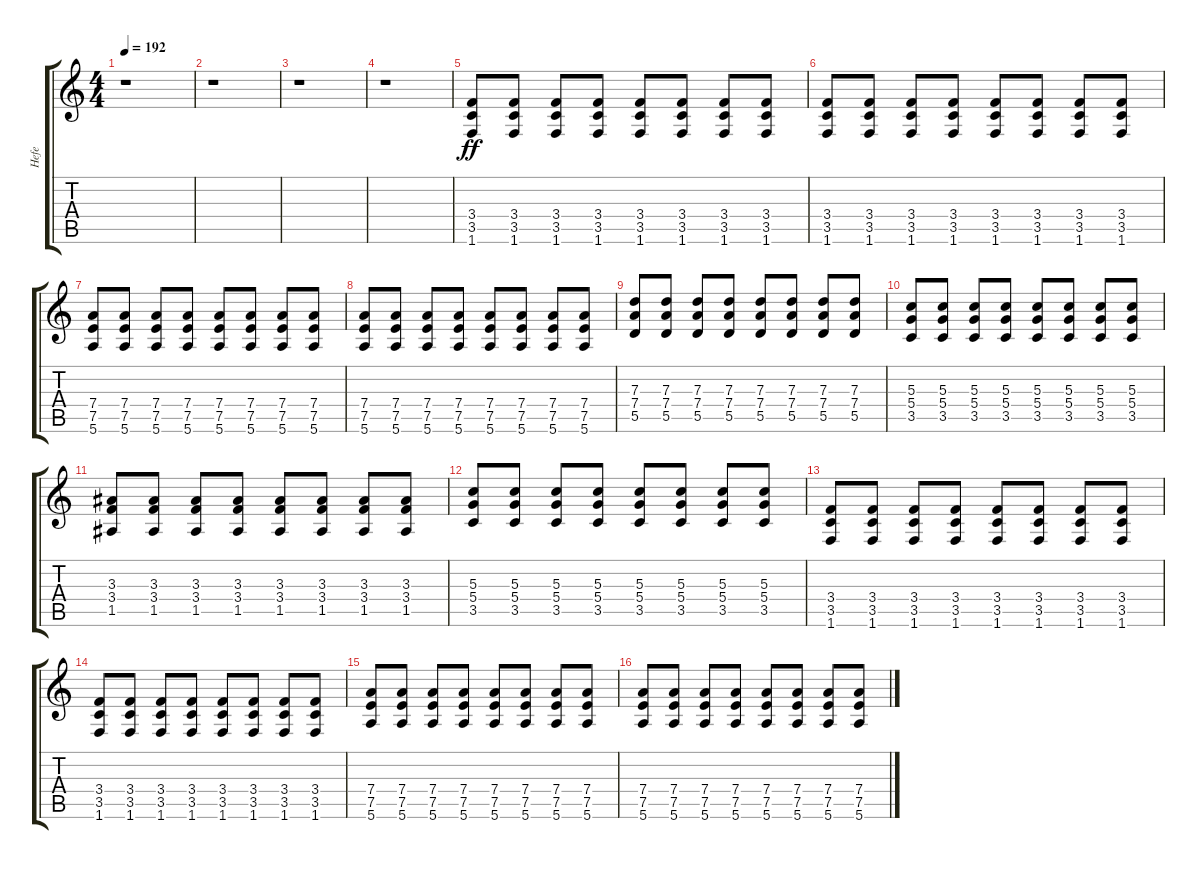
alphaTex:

\track ("Hefe" "Hefe") {instrument overdrivenguitar}
\staff {score tabs}
\tuning (E4 B3 G3 D3 A2 E2) {hide}
\ts (4 4)
\tempo 192
\clef g2
\ks c
r.1{dy f} |
r.1 |
r.1 |
r.1 |
(3.4 3.5 1.6).8{dy ff} (3.4 3.5 1.6).8 (3.4 3.5 1.6).8 (3.4 3.5 1.6).8 (3.4 3.5 1.6).8 (3.4 3.5 1.6).8 (3.4 3.5 1.6).8 (3.4 3.5 1.6).8 |
(3.4 3.5 1.6).8 (3.4 3.5 1.6).8 (3.4 3.5 1.6).8 (3.4 3.5 1.6).8 (3.4 3.5 1.6).8 (3.4 3.5 1.6).8 (3.4 3.5 1.6).8 (3.4 3.5 1.6).8 |
(7.4 7.5 5.6).8 (7.4 7.5 5.6).8 (7.4 7.5 5.6).8 (7.4 7.5 5.6).8 (7.4 7.5 5.6).8 (7.4 7.5 5.6).8 (7.4 7.5 5.6).8 (7.4 7.5 5.6).8 |
(7.4 7.5 5.6).8 (7.4 7.5 5.6).8 (7.4 7.5 5.6).8 (7.4 7.5 5.6).8 (7.4 7.5 5.6).8 (7.4 7.5 5.6).8 (7.4 7.5 5.6).8 (7.4 7.5 5.6).8 |
(7.3 7.4 5.5).8 (7.3 7.4 5.5).8 (7.3 7.4 5.5).8 (7.3 7.4 5.5).8 (7.3 7.4 5.5).8 (7.3 7.4 5.5).8 (7.3 7.4 5.5).8 (7.3 7.4 5.5).8 |
(5.3 5.4 3.5).8 (5.3 5.4 3.5).8 (5.3 5.4 3.5).8 (5.3 5.4 3.5).8 (5.3 5.4 3.5).8 (5.3 5.4 3.5).8 (5.3 5.4 3.5).8 (5.3 5.4 3.5).8 |
(3.3 3.4 1.5).8 (3.3 3.4 1.5).8 (3.3 3.4 1.5).8 (3.3 3.4 1.5).8 (3.3 3.4 1.5).8 (3.3 3.4 1.5).8 (3.3 3.4 1.5).8 (3.3 3.4 1.5).8 |
(5.3 5.4 3.5).8 (5.3 5.4 3.5).8 (5.3 5.4 3.5).8 (5.3 5.4 3.5).8 (5.3 5.4 3.5).8 (5.3 5.4 3.5).8 (5.3 5.4 3.5).8 (5.3 5.4 3.5).8 |
(3.4 3.5 1.6).8 (3.4 3.5 1.6).8 (3.4 3.5 1.6).8 (3.4 3.5 1.6).8 (3.4 3.5 1.6).8 (3.4 3.5 1.6).8 (3.4 3.5 1.6).8 (3.4 3.5 1.6).8 |
(3.4 3.5 1.6).8 (3.4 3.5 1.6).8 (3.4 3.5 1.6).8 (3.4 3.5 1.6).8 (3.4 3.5 1.6).8 (3.4 3.5 1.6).8 (3.4 3.5 1.6).8 (3.4 3.5 1.6).8 |
(7.4 7.5 5.6).8 (7.4 7.5 5.6).8 (7.4 7.5 5.6).8 (7.4 7.5 5.6).8 (7.4 7.5 5.6).8 (7.4 7.5 5.6).8 (7.4 7.5 5.6).8 (7.4 7.5 5.6).8 |
(7.4 7.5 5.6).8 (7.4 7.5 5.6).8 (7.4 7.5 5.6).8 (7.4 7.5 5.6).8 (7.4 7.5 5.6).8 (7.4 7.5 5.6).8 (7.4 7.5 5.6).8 (7.4 7.5 5.6).8
